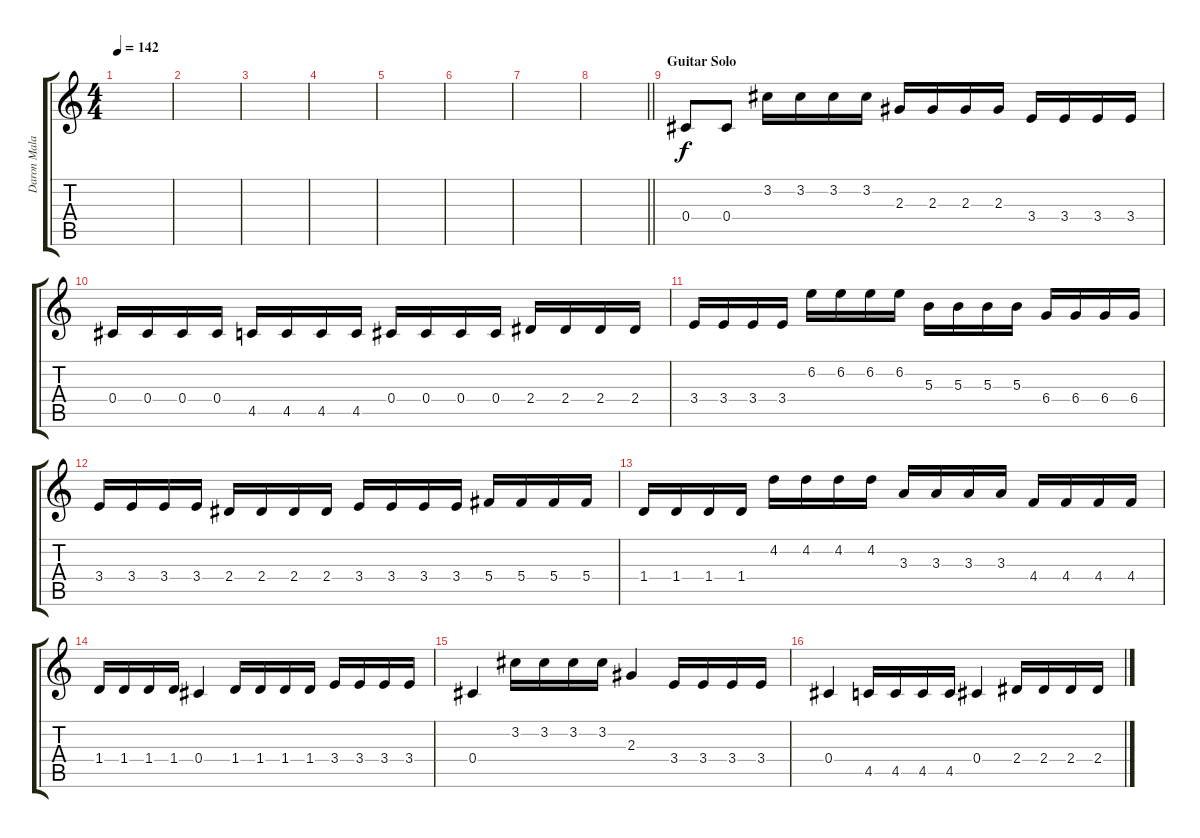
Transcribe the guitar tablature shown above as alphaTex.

\track ("Daron Malakain (Solo)" "Daron Mala") {instrument distortionguitar}
\staff {score tabs}
\tuning (Eb4 Bb3 Gb3 Db3 Ab2 Db2) {hide}
\ts (4 4)
\tempo 142
\clef g2
\ks c
|
|
|
|
|
|
|
\barLineRight lightlight
|
\section ("" "Guitar Solo")
0.4.8 0.4.8 3.2.16 3.2.16 3.2.16 3.2.16 2.3.16 2.3.16 2.3.16 2.3.16 3.4.16 3.4.16 3.4.16 3.4.16 |
0.4.16 0.4.16 0.4.16 0.4.16 4.5.16 4.5.16 4.5.16 4.5.16 0.4.16 0.4.16 0.4.16 0.4.16 2.4.16 2.4.16 2.4.16 2.4.16 |
3.4.16 3.4.16 3.4.16 3.4.16 6.2.16 6.2.16 6.2.16 6.2.16 5.3.16 5.3.16 5.3.16 5.3.16 6.4.16 6.4.16 6.4.16 6.4.16 |
3.4.16 3.4.16 3.4.16 3.4.16 2.4.16 2.4.16 2.4.16 2.4.16 3.4.16 3.4.16 3.4.16 3.4.16 5.4.16 5.4.16 5.4.16 5.4.16 |
1.4.16 1.4.16 1.4.16 1.4.16 4.2.16 4.2.16 4.2.16 4.2.16 3.3.16 3.3.16 3.3.16 3.3.16 4.4.16 4.4.16 4.4.16 4.4.16 |
1.4.16 1.4.16 1.4.16 1.4.16 0.4.4 1.4.16 1.4.16 1.4.16 1.4.16 3.4.16 3.4.16 3.4.16 3.4.16 |
0.4.4 3.2.16 3.2.16 3.2.16 3.2.16 2.3.4 3.4.16 3.4.16 3.4.16 3.4.16 |
0.4.4 4.5.16 4.5.16 4.5.16 4.5.16 0.4.4 2.4.16 2.4.16 2.4.16 2.4.16
